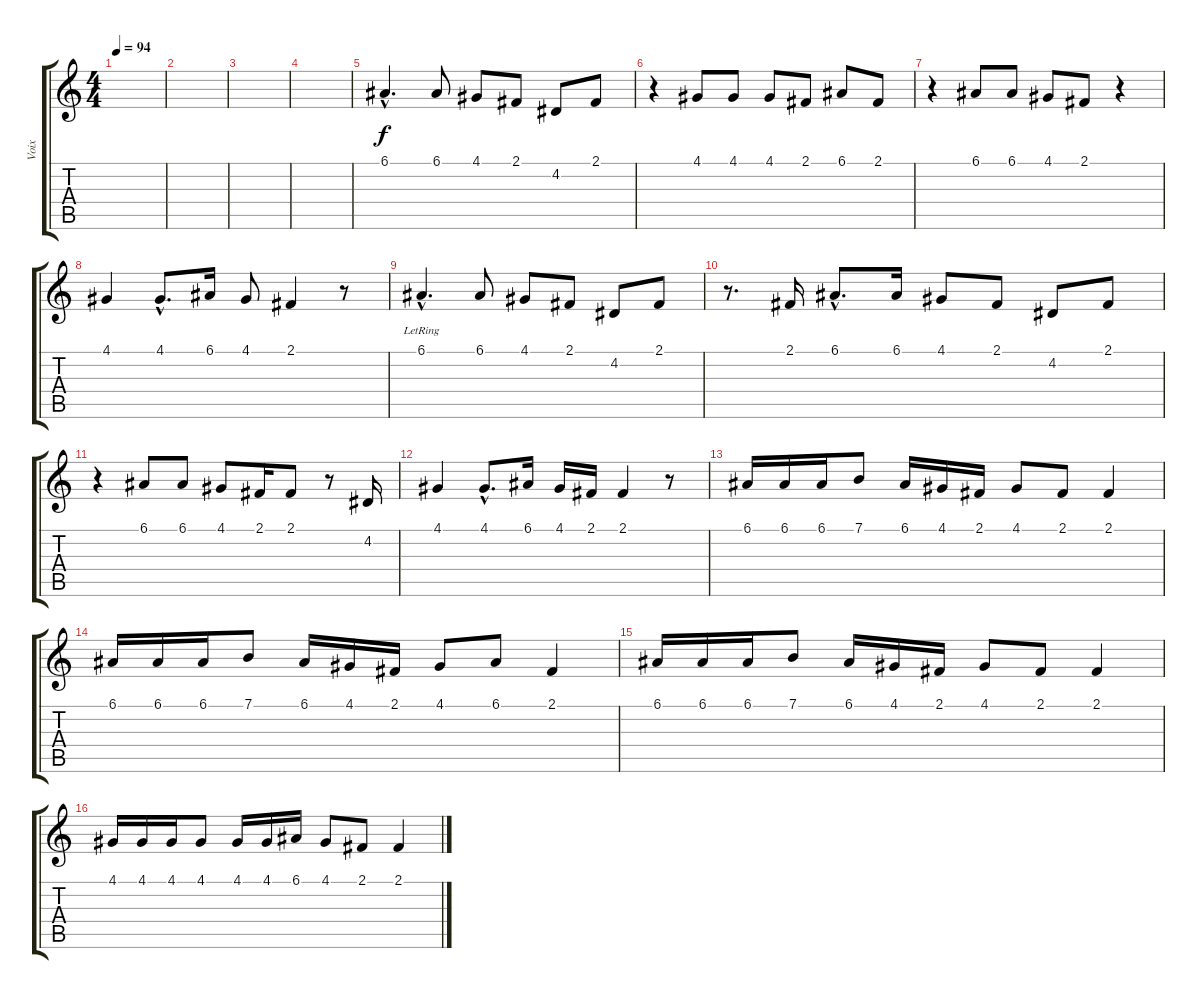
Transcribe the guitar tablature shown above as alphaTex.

\track ("Voix" "Voix") {instrument honkytonkpiano}
\staff {score tabs}
\tuning (E4 B3 G3 D3 A2 E2) {hide}
\ts (4 4)
\tempo 94
\clef g2
\ks c
|
|
|
|
6.1{hac}.4{d} 6.1.8 4.1.8 2.1.8 4.2.8 2.1.8 |
r.4 4.1.8 4.1.8 4.1.8 2.1.8 6.1.8 2.1.8 |
r.4 6.1.8 6.1.8 4.1.8 2.1.8 r.4 |
4.1.4 4.1{hac}.8{d} 6.1.16 4.1.8 2.1.4 r.8 |
6.1{hac lr}.4{d} 6.1.8 4.1.8 2.1.8 4.2.8 2.1.8 |
r.8{d} 2.1.16 6.1{hac}.8{d} 6.1.16 4.1.8 2.1.8 4.2.8 2.1.8 |
r.4 6.1.8 6.1.8 4.1.8 2.1.16 2.1.8 r.8 4.2.16 |
4.1.4 4.1{hac}.8{d} 6.1.16 4.1.16 2.1.16 2.1.4 r.8 |
6.1.16 6.1.16 6.1.16 7.1.8 6.1.16 4.1.16 2.1.16 4.1.8 2.1.8 2.1.4 |
6.1.16 6.1.16 6.1.16 7.1.8 6.1.16 4.1.16 2.1.16 4.1.8 6.1.8 2.1.4 |
6.1.16 6.1.16 6.1.16 7.1.8 6.1.16 4.1.16 2.1.16 4.1.8 2.1.8 2.1.4 |
4.1.16 4.1.16 4.1.16 4.1.8 4.1.16 4.1.16 6.1.16 4.1.8 2.1.8 2.1.4
